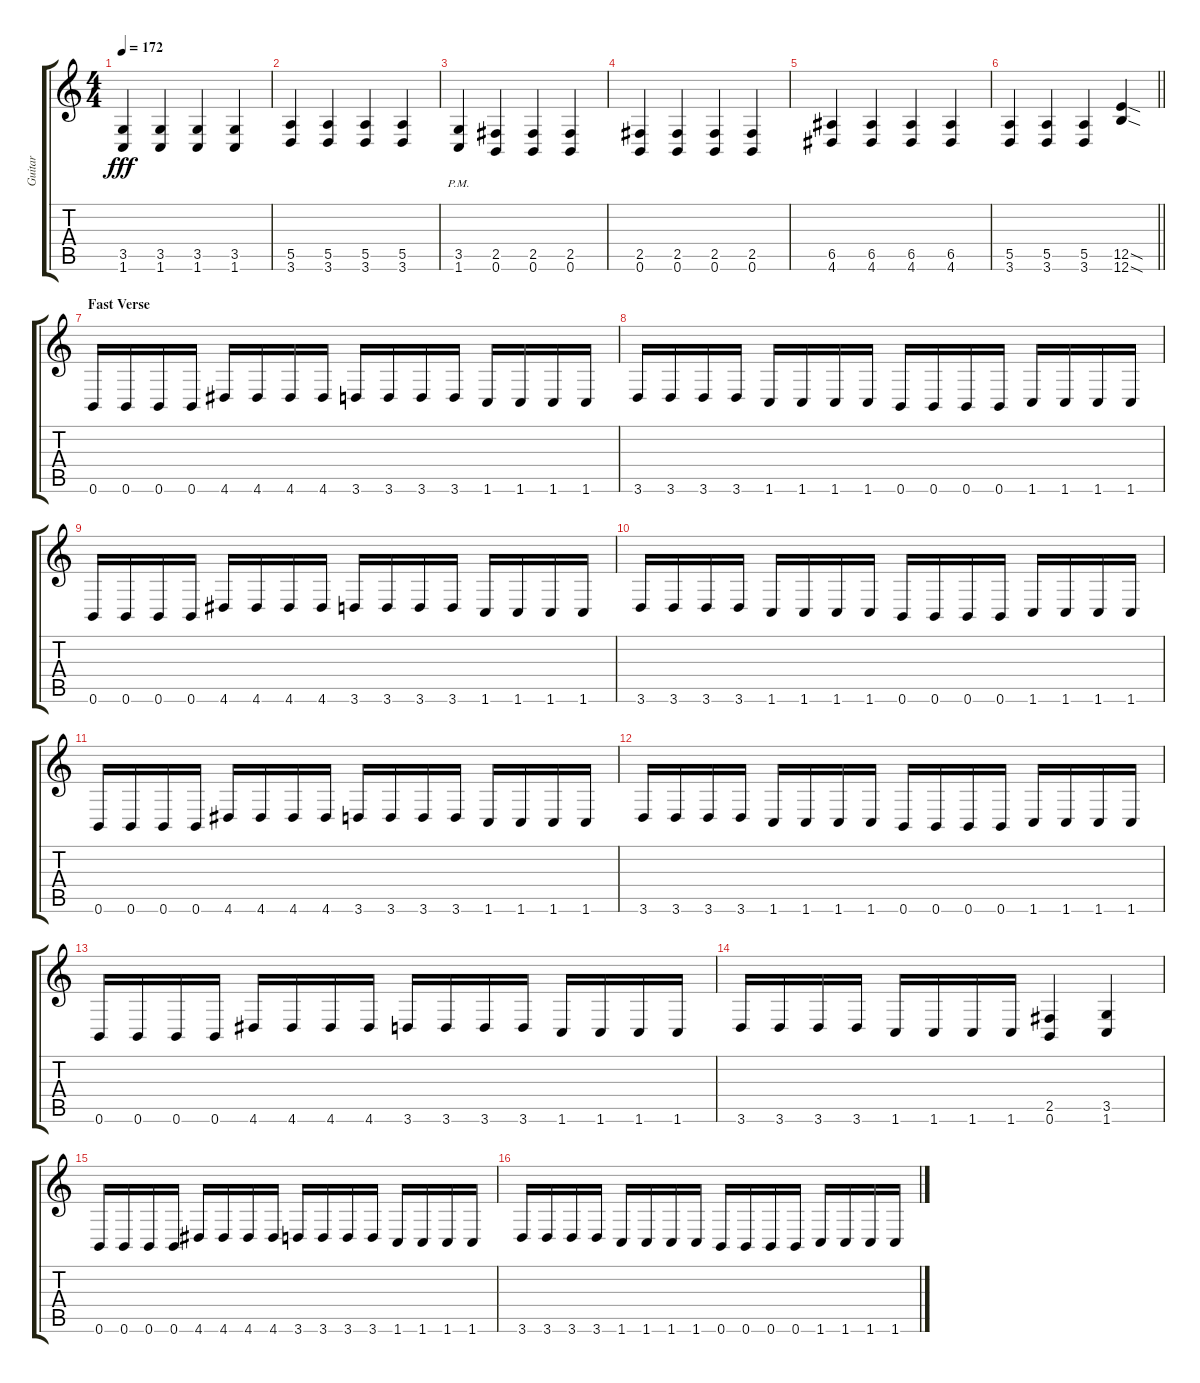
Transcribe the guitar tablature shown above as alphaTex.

\track ("Guitar" "Guitar") {instrument distortionguitar}
\staff {score tabs}
\tuning (B3 Gb3 D3 A2 E2 B1) {hide}
\ts (4 4)
\tempo 172
\clef g2
\ks c
(3.5 1.6).4{dy fff} (3.5 1.6).4 (3.5 1.6).4 (3.5 1.6).4 |
(5.5 3.6).4 (5.5 3.6).4 (5.5 3.6).4 (5.5 3.6).4 |
(3.5{pm} 1.6{pm}).4 (2.5 0.6).4 (2.5 0.6).4 (2.5 0.6).4 |
(2.5 0.6).4 (2.5 0.6).4 (2.5 0.6).4 (2.5 0.6).4 |
(6.5 4.6).4 (6.5 4.6).4 (6.5 4.6).4 (6.5 4.6).4 |
\barLineRight lightlight
(5.5 3.6).4 (5.5 3.6).4 (5.5 3.6).4 (12.5{sod} 12.6{sod}).4 |
\section ("" "Fast Verse")
0.6.16 0.6.16 0.6.16 0.6.16 4.6.16 4.6.16 4.6.16 4.6.16 3.6.16 3.6.16 3.6.16 3.6.16 1.6.16 1.6.16 1.6.16 1.6.16 |
3.6.16 3.6.16 3.6.16 3.6.16 1.6.16 1.6.16 1.6.16 1.6.16 0.6.16 0.6.16 0.6.16 0.6.16 1.6.16 1.6.16 1.6.16 1.6.16 |
0.6.16 0.6.16 0.6.16 0.6.16 4.6.16 4.6.16 4.6.16 4.6.16 3.6.16 3.6.16 3.6.16 3.6.16 1.6.16 1.6.16 1.6.16 1.6.16 |
3.6.16 3.6.16 3.6.16 3.6.16 1.6.16 1.6.16 1.6.16 1.6.16 0.6.16 0.6.16 0.6.16 0.6.16 1.6.16 1.6.16 1.6.16 1.6.16 |
0.6.16 0.6.16 0.6.16 0.6.16 4.6.16 4.6.16 4.6.16 4.6.16 3.6.16 3.6.16 3.6.16 3.6.16 1.6.16 1.6.16 1.6.16 1.6.16 |
3.6.16 3.6.16 3.6.16 3.6.16 1.6.16 1.6.16 1.6.16 1.6.16 0.6.16 0.6.16 0.6.16 0.6.16 1.6.16 1.6.16 1.6.16 1.6.16 |
0.6.16 0.6.16 0.6.16 0.6.16 4.6.16 4.6.16 4.6.16 4.6.16 3.6.16 3.6.16 3.6.16 3.6.16 1.6.16 1.6.16 1.6.16 1.6.16 |
3.6.16 3.6.16 3.6.16 3.6.16 1.6.16 1.6.16 1.6.16 1.6.16 (2.5 0.6).4 (3.5 1.6).4 |
0.6.16 0.6.16 0.6.16 0.6.16 4.6.16 4.6.16 4.6.16 4.6.16 3.6.16 3.6.16 3.6.16 3.6.16 1.6.16 1.6.16 1.6.16 1.6.16 |
3.6.16 3.6.16 3.6.16 3.6.16 1.6.16 1.6.16 1.6.16 1.6.16 0.6.16 0.6.16 0.6.16 0.6.16 1.6.16 1.6.16 1.6.16 1.6.16
